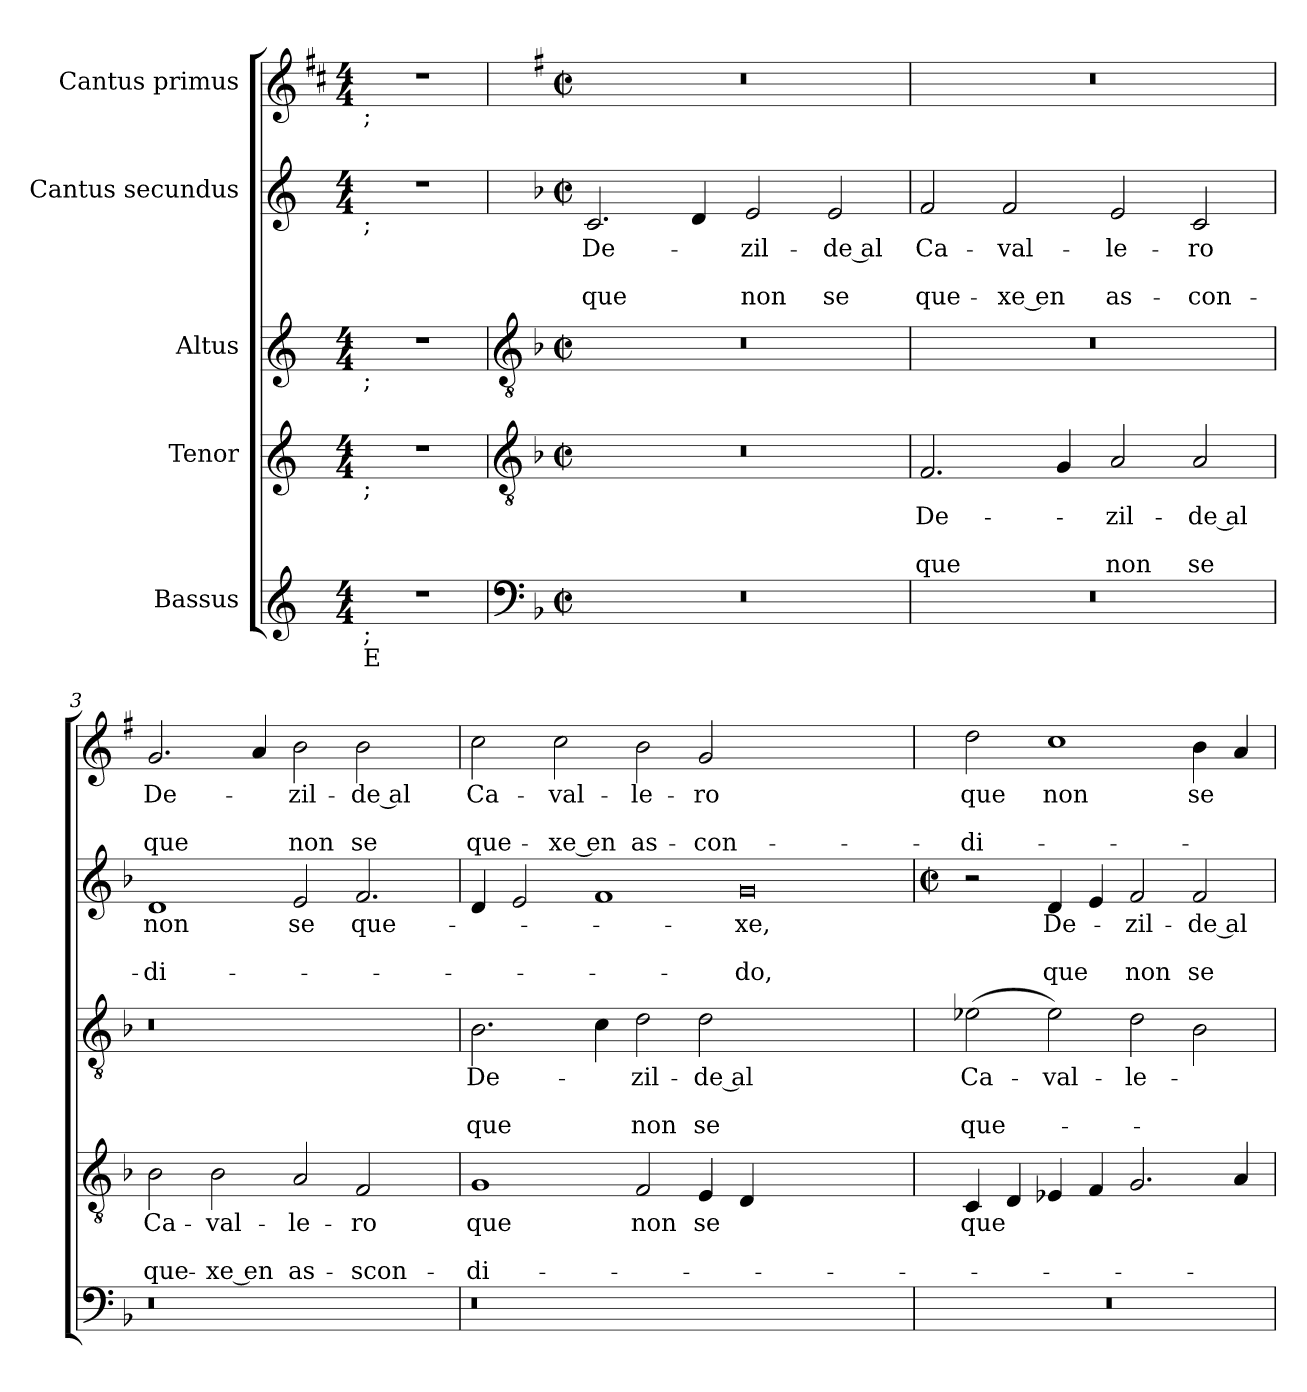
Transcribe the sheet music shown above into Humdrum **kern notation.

**kern	**kern	**text	**text	**text	**kern	**text	**text	**text	**kern	**text	**text	**text	**kern	**text	**text	**text
*part5	*part4	*part4	*part4	*part4	*part3	*part3	*part3	*part3	*part2	*part2	*part2	*part2	*part1	*part1	*part1	*part1
*staff5	*staff4	*staff4	*staff4	*staff4	*staff3	*staff3	*staff3	*staff3	*staff2	*staff2	*staff2	*staff2	*staff1	*staff1	*staff1	*staff1
*I"Bassus	*I"Tenor	*	*	*	*I"Altus	*	*	*	*I"Cantus secundus	*	*	*	*I"Cantus primus	*	*	*
*clefG2	*clefG2	*	*	*	*clefG2	*	*	*	*clefG2	*	*	*	*clefG2	*	*	*
*	*	*	*	*	*	*	*	*	*	*	*	*	*ITrd1c2	*	*	*
*k[]	*k[]	*	*	*	*k[]	*	*	*	*k[]	*	*	*	*k[]	*	*	*
*C:	*C:	*	*	*	*C:	*	*	*	*C:	*	*	*	*C:	*	*	*
*M4/4	*M4/4	*	*	*	*M4/4	*	*	*	*M4/4	*	*	*	*M4/4	*	*	*
=	=	=	=	=	=	=	=	=	=	=	=	=	=	=	=	=
!	!	!	!	!	!	!	!	!	!	!	!	!	!LO:TX:b:t=;	!	!	!
!	!	!	!	!	!	!	!	!	!LO:TX:b:t=;	!	!	!	!	!	!	!
!	!	!	!	!	!LO:TX:b:t=;	!	!	!	!	!	!	!	!	!	!	!
!	!LO:TX:b:t=;	!	!	!	!	!	!	!	!	!	!	!	!	!	!	!
!LO:TX:b:t=;	!	!	!	!	!	!	!	!	!	!	!	!	!	!	!	!
!LO:TX:b:t=E	!	!	!	!	!	!	!	!	!	!	!	!	!	!	!	!
1r	1r	.	.	.	1r	.	.	.	1r	.	.	.	1r	.	.	.
!!LO:LB:g=z
=1	=1	=1	=1	=1	=1	=1	=1	=1	=1	=1	=1	=1	=1	=1	=1	=1
*clefF4	*clefGv2	*	*	*	*clefGv2	*	*	*	*	*	*	*	*	*	*	*
*k[b-]	*k[b-]	*	*	*	*k[b-]	*	*	*	*k[b-]	*	*	*	*k[b-]	*	*	*
*F:	*F:	*	*	*	*F:	*	*	*	*F:	*	*	*	*F:	*	*	*
*M4/2	*M4/2	*	*	*	*M4/2	*	*	*	*M4/2	*	*	*	*M4/2	*	*	*
*met(c|)	*met(c|)	*	*	*	*met(c|)	*	*	*	*met(c|)	*	*	*	*met(c|)	*	*	*
!	!	!	!	!	!	!	!	!	!	!LO:LY:b	!	!LO:LY:b	!	!	!	!
0r	0r	.	.	.	0r	.	.	.	2.c	De-	.	-que	0r	.	.	.
.	.	.	.	.	.	.	.	.	4d	.	.	.	.	.	.	.
!	!	!	!	!	!	!	!	!	!	!LO:LY:b	!	!LO:LY:b	!	!	!	!
.	.	.	.	.	.	.	.	.	2e	zil-	.	-non	.	.	.	.
!	!	!	!	!	!	!	!	!	!	!LO:LY:b	!	!LO:LY:b	!	!	!	!
.	.	.	.	.	.	.	.	.	2e	de al	.	se	.	.	.	.
=2	=2	=2	=2	=2	=2	=2	=2	=2	=2	=2	=2	=2	=2	=2	=2	=2
!	!	!LO:LY:b	!	!LO:LY:b	!	!	!	!	!	!LO:LY:b	!	!LO:LY:b	!	!	!	!
0r	2.F	De-	.	-que	0r	.	.	.	2f	Ca-	.	-que-	0r	.	.	.
!	!	!	!	!	!	!	!	!	!	!LO:LY:b	!	!LO:LY:b	!	!	!	!
.	.	.	.	.	.	.	.	.	2f	-val-	.	-xe en	.	.	.	.
.	4G	.	.	.	.	.	.	.	.	.	.	.	.	.	.	.
!	!	!LO:LY:b	!	!LO:LY:b	!	!	!	!	!	!LO:LY:b	!	!LO:LY:b	!	!	!	!
.	2A	zil-	.	-non	.	.	.	.	2e	le-	.	-as-	.	.	.	.
!	!	!LO:LY:b	!	!LO:LY:b	!	!	!	!	!	!LO:LY:b	!	!LO:LY:b	!	!	!	!
.	2A	de al	.	se	.	.	.	.	2c	-ro	.	con-	.	.	.	.
=3	=3	=3	=3	=3	=3	=3	=3	=3	=3	=3	=3	=3	=3	=3	=3	=3
!	!	!LO:LY:b	!	!LO:LY:b	!	!	!	!	!	!LO:LY:b	!	!LO:LY:b	!	!LO:LY:b	!	!LO:LY:b
0r	2B-	Ca-	.	-que-	0r	.	.	.	1d	-non	.	di-	2.f	De-	.	-que
!	!	!LO:LY:b	!	!LO:LY:b	!	!	!	!	!	!	!	!	!	!	!	!
.	2B-	-val-	.	-xe en	.	.	.	.	.	.	.	.	.	.	.	.
.	.	.	.	.	.	.	.	.	.	.	.	.	4g	.	.	.
!	!	!LO:LY:b	!	!LO:LY:b	!	!	!	!	!	!LO:LY:b	!	!	!	!LO:LY:b	!	!LO:LY:b
.	2A	le-	.	-as-	.	.	.	.	2e	-se	.	.	2a	zil-	.	-non
!	!	!LO:LY:b	!	!LO:LY:b	!	!	!	!	!	!LO:LY:b	!	!	!	!LO:LY:b	!	!LO:LY:b
.	2F	-ro	.	scon-	.	.	.	.	2.f	que-	.	.	2a	de al	.	se
4ryy	4ryy	.	.	.	4ryy	.	.	.	.	.	.	.	4ryy	.	.	.
=3A	=3A	=3A	=3A	=3A	=3A	=3A	=3A	=3A	=3A	=3A	=3A	=3A	=3A	=3A	=3A	=3A
!	!	!LO:LY:b	!	!LO:LY:b	!	!LO:LY:b	!	!LO:LY:b	!	!	!	!	!	!LO:LY:b	!	!LO:LY:b
0r	1G	-que	.	di-	2.B-	De-	.	-que	4d	.	.	.	2b-	Ca-	.	-que-
.	.	.	.	.	.	.	.	.	2e	.	.	.	.	.	.	.
!	!	!	!	!	!	!	!	!	!	!	!	!	!	!LO:LY:b	!	!LO:LY:b
.	.	.	.	.	.	.	.	.	.	.	.	.	2b-	-val-	.	-xe en
.	.	.	.	.	4c	.	.	.	1f	.	.	.	.	.	.	.
!	!	!LO:LY:b	!	!	!	!LO:LY:b	!	!LO:LY:b	!	!	!	!	!	!LO:LY:b	!	!LO:LY:b
.	2F	-non	.	.	2d	zil-	.	-non	.	.	.	.	2a	le-	.	-as-
!	!	!LO:LY:b	!	!	!	!LO:LY:b	!	!LO:LY:b	!	!	!	!	!	!LO:LY:b	!	!LO:LY:b
.	4E	se	.	.	2d	de al	.	se	.	.	.	.	2f	-ro	.	con-
!	!	!	!	!	!	!	!	!	!	!LO:LY:b	!	!LO:LY:b	!	!	!	!
.	4D	.	.	.	.	.	.	.	0g	-xe,	.	do,	.	.	.	.
1..ryy	1..ryy	.	.	.	1..ryy	.	.	.	.	.	.	.	1..ryy	.	.	.
!!LO:LB:g=z
=4A	=4A	=4A	=4A	=4A	=4A	=4A	=4A	=4A	=4A	=4A	=4A	=4A	=4A	=4A	=4A	=4A
*	*	*	*	*	*	*	*	*	*M4/2	*	*	*	*	*	*	*
*	*	*	*	*	*	*	*	*	*met(c|)	*	*	*	*	*	*	*
!	!	!LO:LY:b	!	!	!	!LO:LY:b	!	!LO:LY:b	!	!	!	!	!	!LO:LY:b	!	!LO:LY:b
0r	4C	que	.	.	(>2e-	Ca-	.	-que-	2r	.	.	.	2cc	-que	.	di-
.	4D	.	.	.	.	.	.	.	.	.	.	.	.	.	.	.
!	!	!	!	!	!	!LO:LY:b	!	!	!	!LO:LY:b	!	!LO:LY:b	!	!LO:LY:b	!	!
.	4E-X	.	.	.	2e-)	-val-	.	.	4d	De-	.	-que	1b-	-non	.	.
.	4F	.	.	.	.	.	.	.	4e	.	.	.	.	.	.	.
!	!	!	!	!	!	!LO:LY:b	!	!	!	!LO:LY:b	!	!LO:LY:b	!	!	!	!
.	2.G	.	.	.	2d	-le-	.	.	2f	zil-	.	-non	.	.	.	.
!	!	!	!	!	!	!	!	!	!	!LO:LY:b	!	!LO:LY:b	!	!LO:LY:b	!	!
.	.	.	.	.	2B-	.	.	.	2f	de al	.	se	4a	se	.	.
.	4A	.	.	.	.	.	.	.	.	.	.	.	4g	.	.	.
=	=	=	=	=	=	=	=	=	=	=	=	=	=	=	=	=
*-	*-	*-	*-	*-	*-	*-	*-	*-	*-	*-	*-	*-	*-	*-	*-	*-
